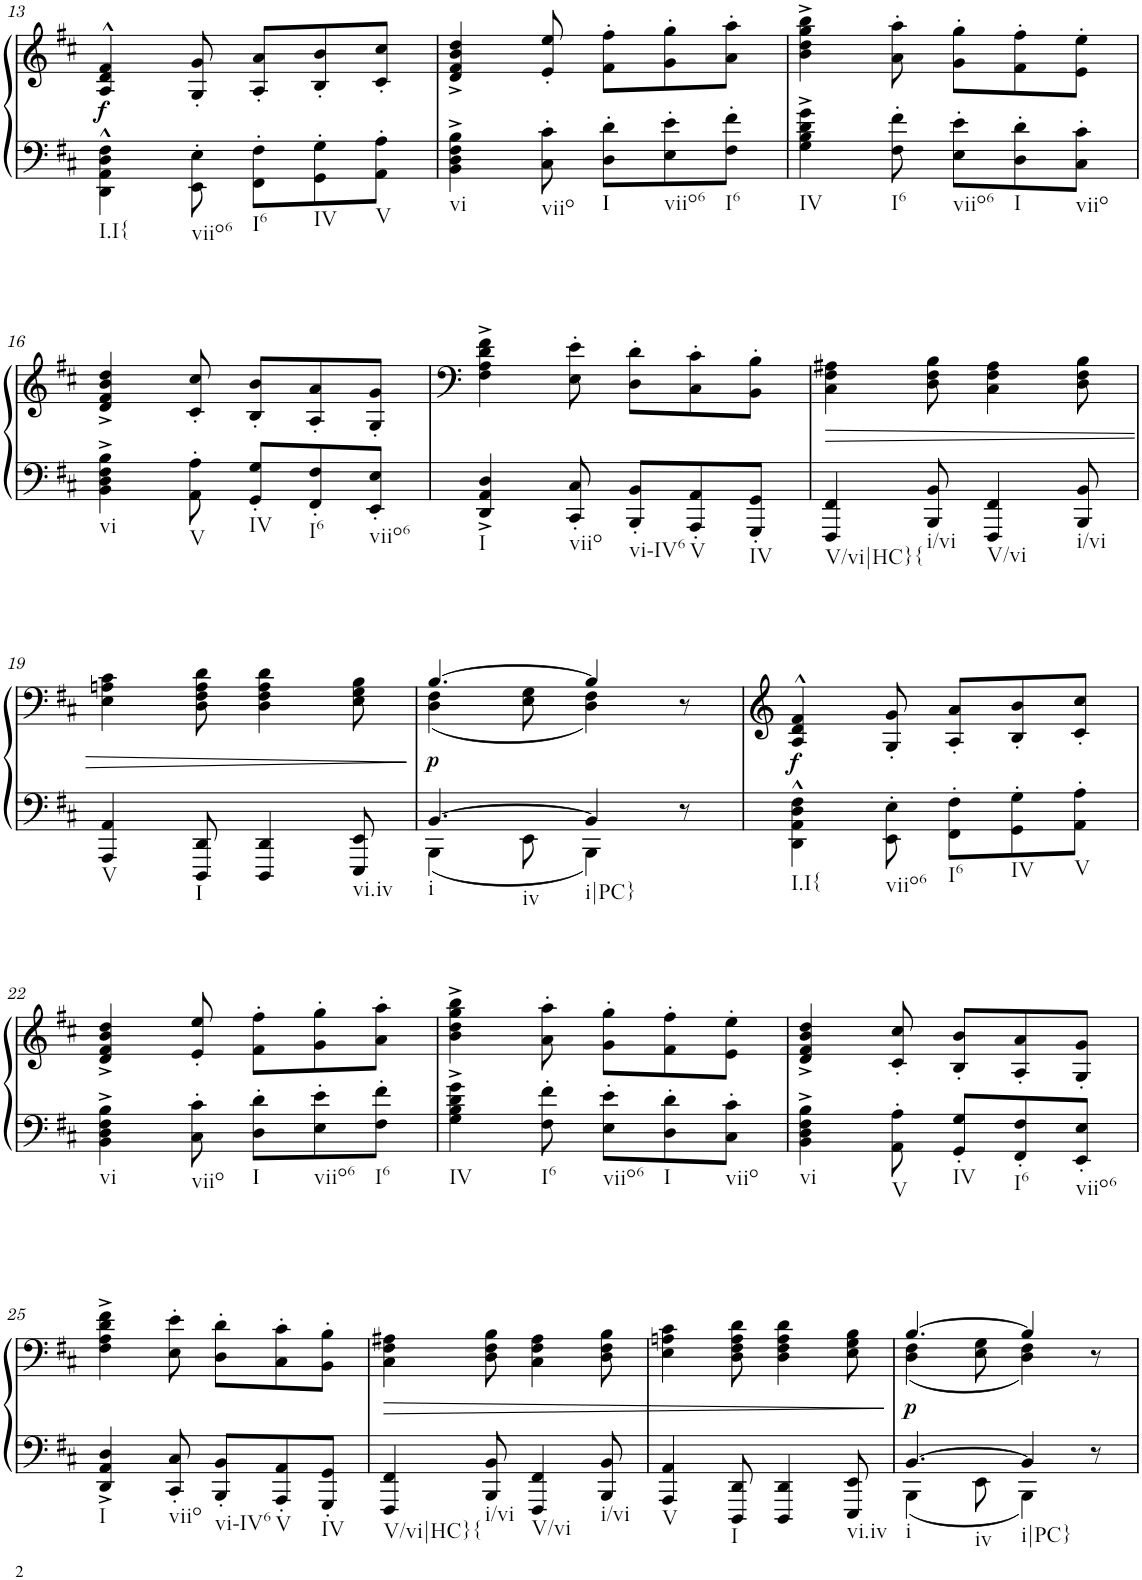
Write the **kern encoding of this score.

**kern	**kern	**dynam
*part1	*part1	*part1
*staff2	*staff1	*staff1/2
*I"Piano	*	*
*I'Pno.	*	*
!!LO:PB:g=z
*clefG2	*clefG2	*
*k[f#c#]	*k[f#c#]	*
*M6/8	*M6/8	*
=13	=13	=13
!LO:TX:b:t=I.I{	!	!
!	!	!LO:DY:b
4DD\^^ 4AA\^^ 4D\^^ 4F#\^^	4A/^^ 4d/^^ 4f#/^^	f
!LO:TX:b:t=viio6	!	!
8EE\' 8E\'	8G/' 8g/'	.
!LO:TX:b:t=I6	!	!
8FF#\' 8F#\'L	8A/' 8a/'L	.
!LO:TX:b:t=IV	!	!
8GG\' 8G\'	8B/' 8b/'	.
!LO:TX:b:t=V	!	!
8AA\' 8A\'J	8c#/' 8cc#/'J	.
=14	=14	=14
!LO:TX:b:t=vi	!	!
4BB\^ 4D\^ 4F#\^ 4B\^	4d/^ 4f#/^ 4b/^ 4dd/^	.
!LO:TX:b:t=viio	!	!
8C#\' 8c#\'	8e/' 8ee/'	.
!LO:TX:b:t=I	!	!
8D\' 8d\'L	8f#\' 8ff#\'L	.
!LO:TX:b:t=viio6	!	!
8E\' 8e\'	8g\' 8gg\'	.
!LO:TX:b:t=I6	!	!
8F#\' 8f#\'J	8a\' 8aa\'J	.
=15	=15	=15
!LO:TX:b:t=IV	!	!
4G\^ 4B\^ 4d\^ 4g\^	4b\^ 4dd\^ 4gg\^ 4bb\^	.
!LO:TX:b:t=I6	!	!
8F#\' 8f#\'	8a\' 8aa\'	.
!LO:TX:b:t=viio6	!	!
8E\' 8e\'L	8g\' 8gg\'L	.
!LO:TX:b:t=I	!	!
8D\' 8d\'	8f#\' 8ff#\'	.
!LO:TX:b:t=viio	!	!
8C#\' 8c#\'J	8e\' 8ee\'J	.
!!LO:LB:g=z
=16	=16	=16
!LO:TX:b:t=vi	!	!
4BB\^ 4D\^ 4F#\^ 4B\^	4d/^ 4f#/^ 4b/^ 4dd/^	.
!LO:TX:b:t=V	!	!
8AA\' 8A\'	8c#/' 8cc#/'	.
!LO:TX:b:t=IV	!	!
8GG/' 8G/'L	8B/' 8b/'L	.
!LO:TX:b:t=I6	!	!
8FF#/' 8F#/'	8A/' 8a/'	.
!LO:TX:b:t=viio6	!	!
8EE/' 8E/'J	8G/' 8g/'J	.
=17	=17	=17
!LO:TX:b:t=I	!	!
4DD/^ 4AA/^ 4D/^	4F#\^ 4A\^ 4d\^ 4f#\^	.
!LO:TX:b:t=viio	!	!
8CC#/' 8C#/'	8E\' 8e\'	.
!LO:TX:b:t=vi-IV6	!	!
8BBB/' 8BB/'L	8D\' 8d\'L	.
!LO:TX:b:t=V	!	!
8AAA/' 8AA/'	8C#\' 8c#\'	.
!LO:TX:b:t=IV	!	!
8GGG/' 8GG/'J	8BB\' 8B\'J	.
=18	=18	=18
!LO:TX:b:t=V/vi|HC}{	!	!
!	!	!LO:HP:b
4FFF#/ 4FF#/	4C#\ 4F#\ 4A#X\	>
!LO:TX:b:t=i/vi	!	!
8BBB/ 8BB/	8D\ 8F#\ 8B\	.
!LO:TX:b:t=V/vi	!	!
4FFF#/ 4FF#/	4C#\ 4F#\ 4A#\	.
!LO:TX:b:t=i/vi	!	!
8BBB/ 8BB/	8D\ 8F#\ 8B\	.
!!LO:LB:g=z
=19	=19	=19
!LO:TX:b:t=V	!	!
4AAA/ 4AA/	4E\ 4An\ 4c#\	.
!LO:TX:b:t=I	!	!
8DDD/ 8DD/	8D\ 8F#\ 8A\ 8d\	.
4DDD/ 4DD/	4D\ 4F#\ 4A\ 4d\	.
!LO:TX:b:t=vi.iv	!	!
8EEE/ 8EE/	8E\ 8G\ 8B\	.
.	.	]
=20	=20	=20
*^	*^	*
!LO:TX:b:t=i	!	!	!	!
!LO:TX:b:t=iv	!	!	!	!
!	!	!	!	!LO:DY:b
[4.BB/	4BBB\	[4.B/	(4D\ 4F#\	p
.	8EE\	.	8E\ 8G\	.
!LO:TX:b:t=i|PC}	!	!	!	!
4BB/]	4BBB\	4B/]	4D\ 4F#\)	.
8r	8ryy	8r	8ryy	.
=21	=21	=21	=21	=21
!LO:TX:b:t=I.I{	!	!	!	!
!	!	!	!	!LO:DY:b
*v	*v	*	*	*
*	*v	*v	*
4DD\^^ 4AA\^^ 4D\^^ 4F#\^^	4A/^^ 4d/^^ 4f#/^^	f
!LO:TX:b:t=viio6	!	!
8EE\' 8E\'	8G/' 8g/'	.
!LO:TX:b:t=I6	!	!
8FF#\' 8F#\'L	8A/' 8a/'L	.
!LO:TX:b:t=IV	!	!
8GG\' 8G\'	8B/' 8b/'	.
!LO:TX:b:t=V	!	!
8AA\' 8A\'J	8c#/' 8cc#/'J	.
!!LO:LB:g=z
=22	=22	=22
!LO:TX:b:t=vi	!	!
4BB\^ 4D\^ 4F#\^ 4B\^	4d/^ 4f#/^ 4b/^ 4dd/^	.
!LO:TX:b:t=viio	!	!
8C#\' 8c#\'	8e/' 8ee/'	.
!LO:TX:b:t=I	!	!
8D\' 8d\'L	8f#\' 8ff#\'L	.
!LO:TX:b:t=viio6	!	!
8E\' 8e\'	8g\' 8gg\'	.
!LO:TX:b:t=I6	!	!
8F#\' 8f#\'J	8a\' 8aa\'J	.
=23	=23	=23
!LO:TX:b:t=IV	!	!
4G\^ 4B\^ 4d\^ 4g\^	4b\^ 4dd\^ 4gg\^ 4bb\^	.
!LO:TX:b:t=I6	!	!
8F#\' 8f#\'	8a\' 8aa\'	.
!LO:TX:b:t=viio6	!	!
8E\' 8e\'L	8g\' 8gg\'L	.
!LO:TX:b:t=I	!	!
8D\' 8d\'	8f#\' 8ff#\'	.
!LO:TX:b:t=viio	!	!
8C#\' 8c#\'J	8e\' 8ee\'J	.
=24	=24	=24
!LO:TX:b:t=vi	!	!
4BB\^ 4D\^ 4F#\^ 4B\^	4d/^ 4f#/^ 4b/^ 4dd/^	.
!LO:TX:b:t=V	!	!
8AA\' 8A\'	8c#/' 8cc#/'	.
!LO:TX:b:t=IV	!	!
8GG/' 8G/'L	8B/' 8b/'L	.
!LO:TX:b:t=I6	!	!
8FF#/' 8F#/'	8A/' 8a/'	.
!LO:TX:b:t=viio6	!	!
8EE/' 8E/'J	8G/' 8g/'J	.
!!LO:LB:g=z
=25	=25	=25
!LO:TX:b:t=I	!	!
4DD/^ 4AA/^ 4D/^	4F#\^ 4A\^ 4d\^ 4f#\^	.
!LO:TX:b:t=viio	!	!
8CC#/' 8C#/'	8E\' 8e\'	.
!LO:TX:b:t=vi-IV6	!	!
8BBB/' 8BB/'L	8D\' 8d\'L	.
!LO:TX:b:t=V	!	!
8AAA/' 8AA/'	8C#\' 8c#\'	.
!LO:TX:b:t=IV	!	!
8GGG/' 8GG/'J	8BB\' 8B\'J	.
=26	=26	=26
!LO:TX:b:t=V/vi|HC}{	!	!
!	!	!LO:HP:b
4FFF#/ 4FF#/	4C#\ 4F#\ 4A#X\	>
!LO:TX:b:t=i/vi	!	!
8BBB/ 8BB/	8D\ 8F#\ 8B\	.
!LO:TX:b:t=V/vi	!	!
4FFF#/ 4FF#/	4C#\ 4F#\ 4A#\	.
!LO:TX:b:t=i/vi	!	!
8BBB/ 8BB/	8D\ 8F#\ 8B\	.
=27	=27	=27
!LO:TX:b:t=V	!	!
4AAA/ 4AA/	4E\ 4An\ 4c#\	.
!LO:TX:b:t=I	!	!
8DDD/ 8DD/	8D\ 8F#\ 8A\ 8d\	.
4DDD/ 4DD/	4D\ 4F#\ 4A\ 4d\	.
!LO:TX:b:t=vi.iv	!	!
8EEE/ 8EE/	8E\ 8G\ 8B\	.
.	.	]
=28	=28	=28
*^	*^	*
!LO:TX:b:t=i	!	!	!	!
!LO:TX:b:t=iv	!	!	!	!
!	!	!	!	!LO:DY:b
[4.BB/	4BBB\	[4.B/	(4D\ 4F#\	p
.	8EE\	.	8E\ 8G\	.
!LO:TX:b:t=i|PC}	!	!	!	!
4BB/]	4BBB\	4B/]	4D\ 4F#\)	.
8r	8ryy	8r	8ryy	.
*v	*v	*	*	*
*	*v	*v	*
=	=	=
*-	*-	*-
